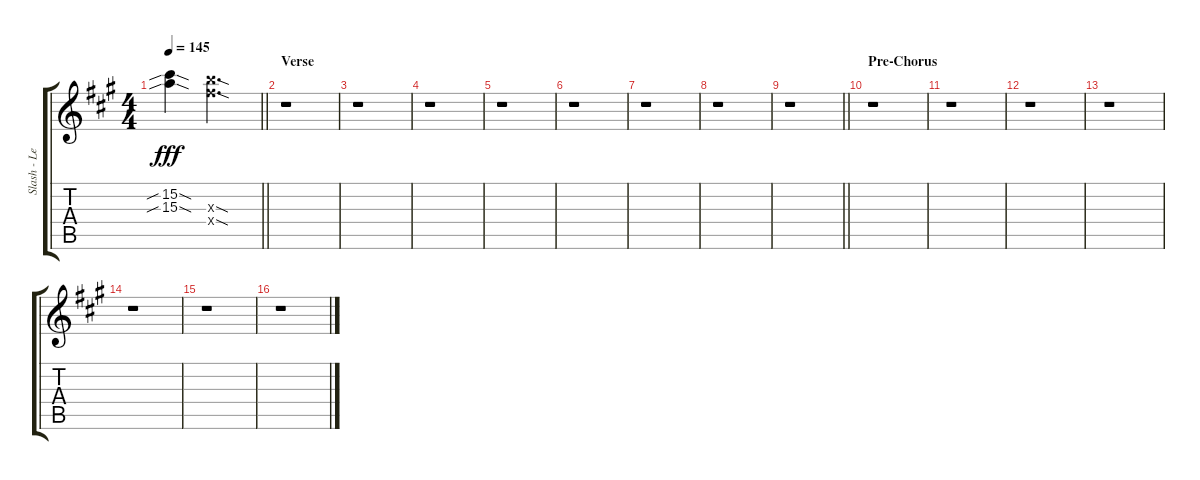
\track ("Slash - Lead Guitar" "Slash - Le") {instrument distortionguitar}
\staff {score tabs}
\tuning (Eb4 Bb3 Gb3 Db3 Ab2 Eb2) {hide}
\ts (4 4)
\tempo 145
\clef g2
\barLineRight lightlight
\ks a
(15.2{sib sod t} 15.3{sib sod t}).4{dy fff} (17.3{sod x} 17.4{sod x}).2{d} |
\section ("" "Verse")
r.1 |
r.1 |
r.1 |
r.1 |
r.1 |
r.1 |
r.1 |
\barLineRight lightlight
r.1 |
\section ("" "Pre-Chorus")
r.1 |
r.1 |
r.1 |
r.1 |
r.1 |
r.1 |
r.1
